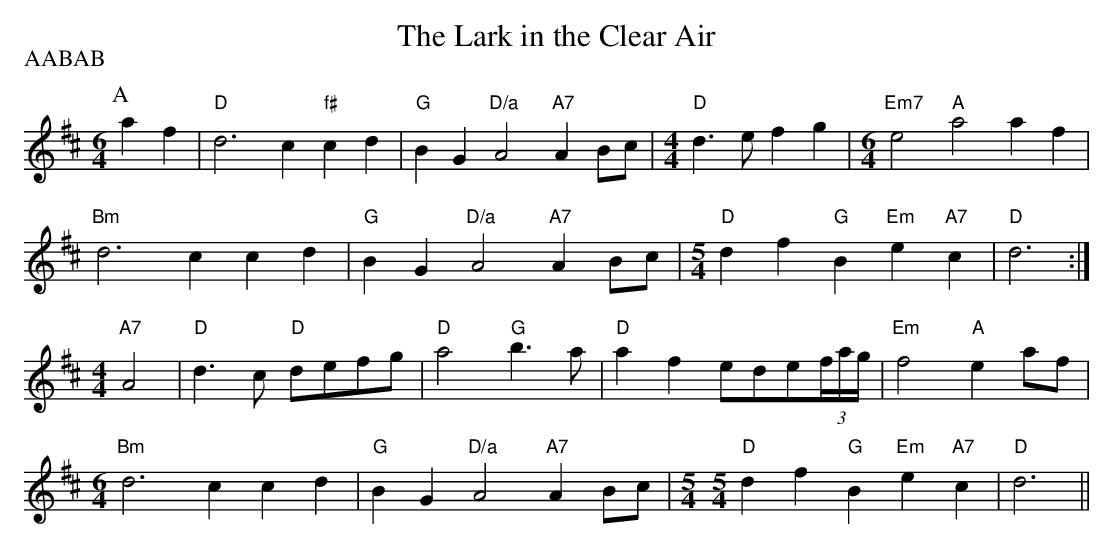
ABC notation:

X:1
T:The Lark in the Clear Air
P:AABAB
M:6/4
L:1/4
K:D
P:A
af|"D"d3 c"f#"cd|"G"BG"D/a"A2"A7"AB/2c/2|\
M:4/4
"D"d3/2e/2 fg|\
M:6/4
"Em7"e2"A"a2af|
"Bm"d3 ccd|"G"BG"D/a"A2"A7"AB/2c/2|\
M:5/4
"D"df"G"B"Em"e"A7"c|"D"d3:|
M:4/4
"A7"A2 |"D"d3/2c/2 "D"d/2e/2f/2g/2|"D"a2 "G"b3/2a/2|"D"af e/2d/2e/2(3f/4a/4g/4\
|"Em"f2 "A"ea/2f/2|
M:6/4
"Bm"d3 ccd|"G"BG"D/a"A2"A7"AB/2c/2|\
M:5/4
M:5/4
"D"df"G"B"Em"e"A7"c|"D"d3||
